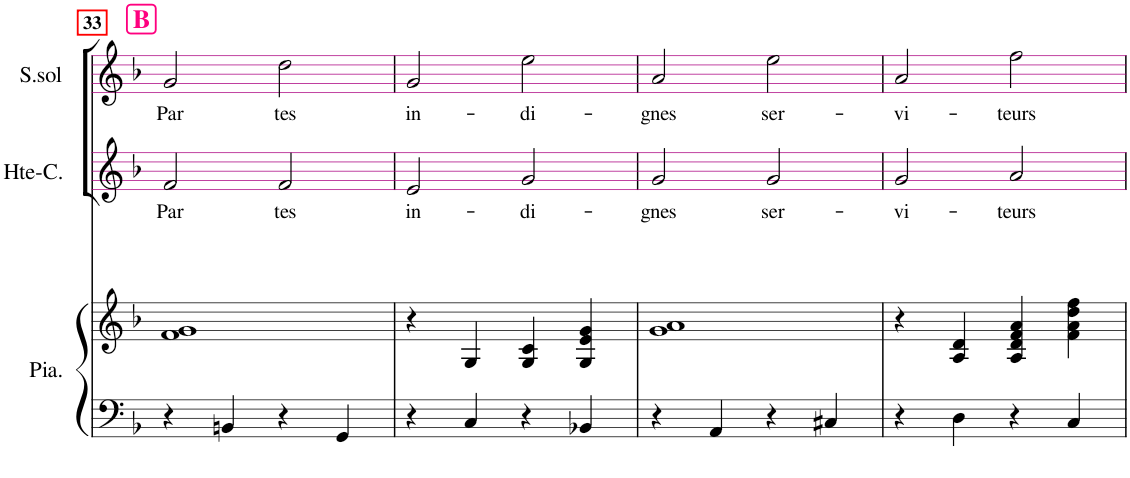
**kern	**kern	**kern	**text	**kern	**text
*part3	*part3	*part2	*part2	*part1	*part1
*staff4	*staff3	*staff2	*staff2	*staff1	*staff1
*I"Piano	*	*I"Hte-Contre	*	*I"Soprano solo	*
*I'Pia.	*	*I'Hte-C.	*	*I'S.sol	*
!!LO:PB:g=z
*clefF4	*clefG2	*clefG2	*	*clefG2	*
*k[b-]	*k[b-]	*k[b-]	*	*k[b-]	*
*M2/2	*M2/2	*M2/2	*	*M2/2	*
*met(c|)	*met(c|)	*met(c|)	*	*met(c|)	*
!!LO:REH:place=s1:a:B:cj:color=#FF007F:fs=14:t=B
=33	=33	=33	=33	=33	=33
!	!	!	!LO:LY:b	!	!LO:LY:b
4r	1f 1g	2f/	Par	2g/	Par
4BBn/	.	.	.	.	.
!	!	!	!LO:LY:b	!	!LO:LY:b
4r	.	2f/	tes	2dd\	tes
4GG/	.	.	.	.	.
=34	=34	=34	=34	=34	=34
!	!	!	!LO:LY:b	!	!LO:LY:b
4r	4r	2e/	in-	2g/	in-
4C/	4G/	.	.	.	.
!	!	!	!LO:LY:b	!	!LO:LY:b
4r	4G/ 4c/	2g/	-di-	2ee\	-di-
4BB-X/	4G/ 4e/ 4g/	.	.	.	.
=35	=35	=35	=35	=35	=35
!	!	!	!LO:LY:b	!	!LO:LY:b
4r	1g 1a	2g/	-gnes	2a/	-gnes
4AA/	.	.	.	.	.
!	!	!	!LO:LY:b	!	!LO:LY:b
4r	.	2g/	ser-	2ee\	ser-
4C#X/	.	.	.	.	.
=36	=36	=36	=36	=36	=36
!	!	!	!LO:LY:b	!	!LO:LY:b
4r	4r	2g/	-vi-	2a/	-vi-
4D\	4A/ 4d/	.	.	.	.
!	!	!	!LO:LY:b	!	!LO:LY:b
4r	4A/ 4d/ 4f/ 4a/	2a/	-teurs	2ff\	-teurs
4C/	4f\ 4a\ 4dd\ 4ff\	.	.	.	.
=	=	=	=	=	=
*-	*-	*-	*-	*-	*-
